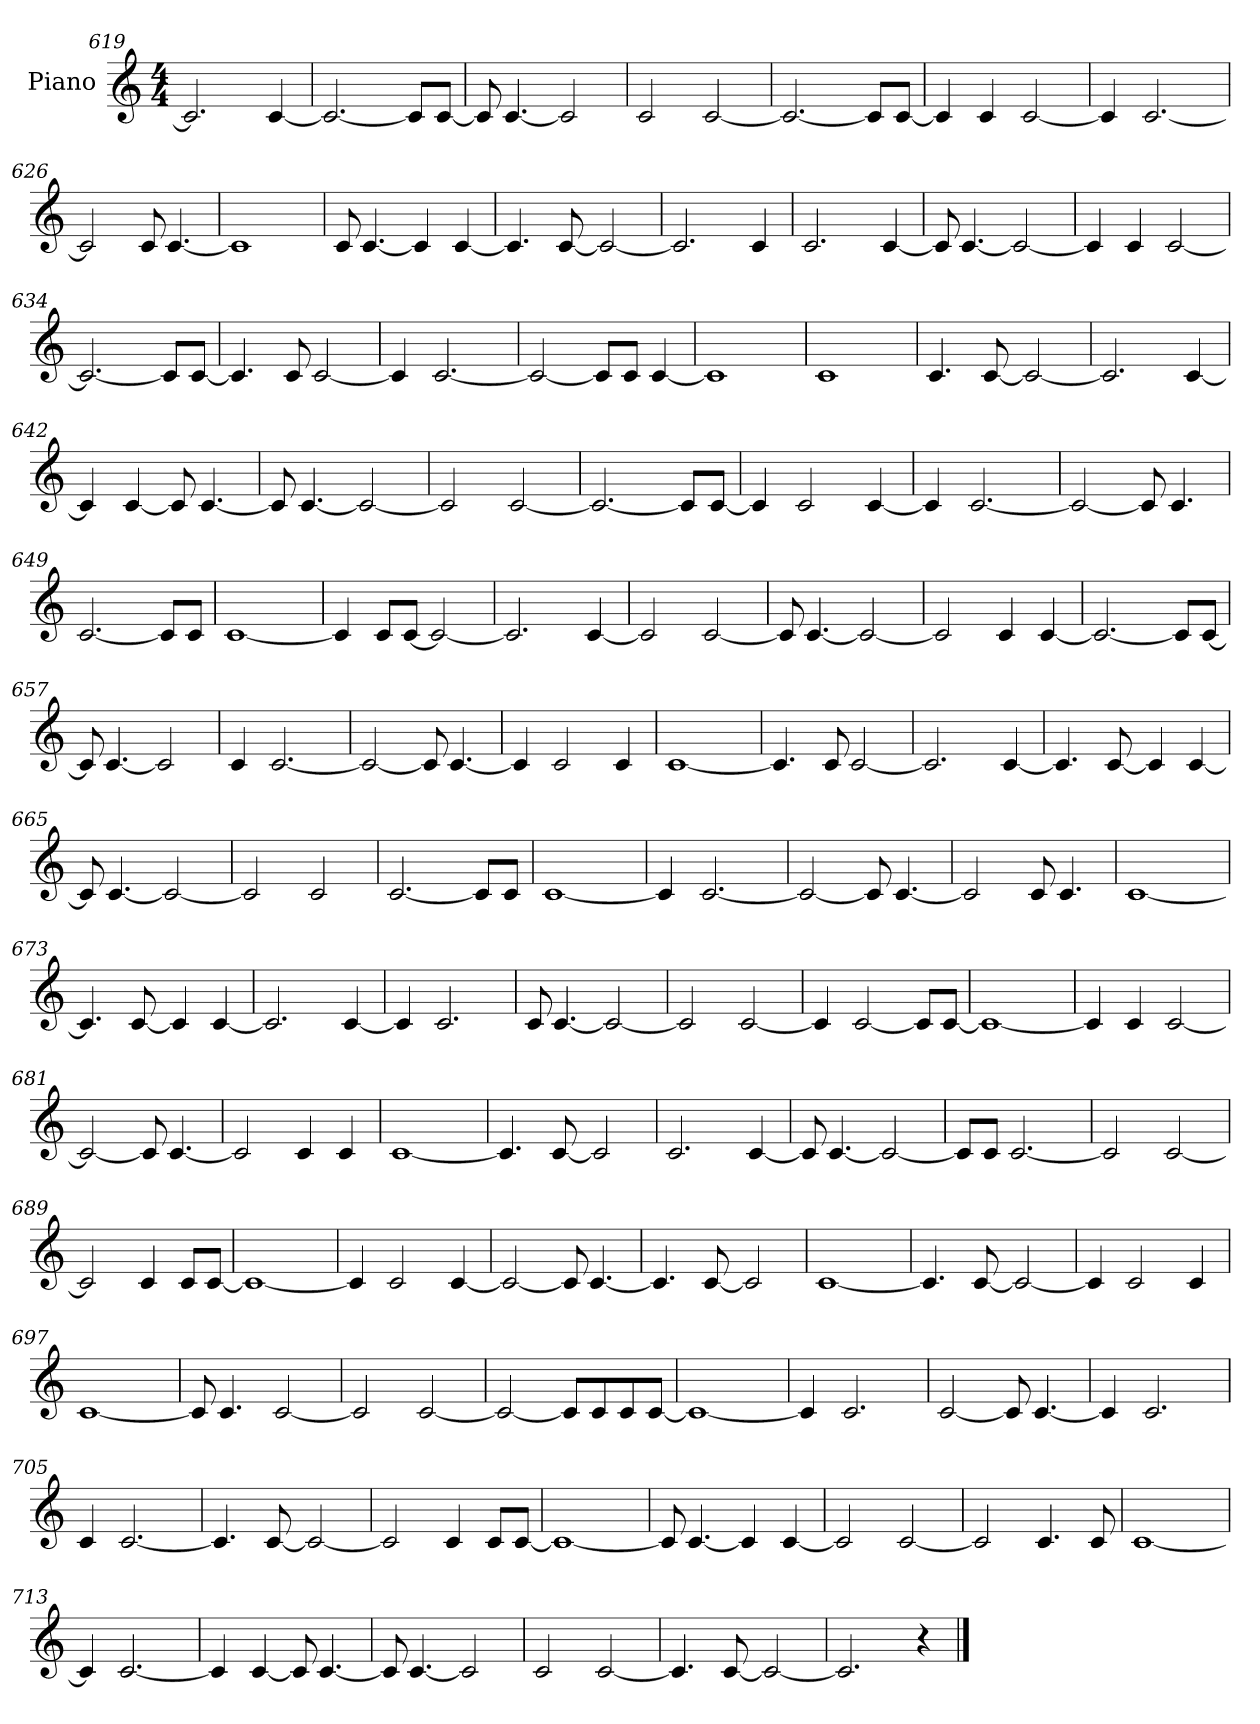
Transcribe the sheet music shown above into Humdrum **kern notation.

**kern
*part1
*staff1
*I"Piano
*I'Pno.
*clefG2
*k[]
*M4/4
=619
2.c/]
[4c/
=620
2.c/_
8c/L]
[8c/J
=621
8c/]
[4.c/
2c/]
=622
2c/
[2c/
=623
2.c/_
8c/L]
[8c/J
=624
4c/]
4c/
[2c/
=625
4c/]
[2.c/
=626
2c/]
8c/
[4.c/
=627
1c]
=628
8c/
[4.c/
4c/]
[4c/
=629
4.c/]
[8c/
2c/_
=630
2.c/]
4c/
=631
2.c/
[4c/
=632
8c/]
[4.c/
2c/_
=633
4c/]
4c/
[2c/
=634
2.c/_
8c/L]
[8c/J
=635
4.c/]
8c/
[2c/
=636
4c/]
[2.c/
=637
2c/_
8c/L]
8c/J
[4c/
=638
1c]
=639
1c
=640
4.c/
[8c/
2c/_
=641
2.c/]
[4c/
=642
4c/]
[4c/
8c/]
[4.c/
=643
8c/]
[4.c/
2c/_
=644
2c/]
[2c/
=645
2.c/_
8c/L]
[8c/J
=646
4c/]
2c/
[4c/
=647
4c/]
[2.c/
=648
2c/_
8c/]
4.c/
=649
[2.c/
8c/L]
8c/J
=650
[1c
=651
4c/]
8c/L
[8c/J
2c/_
=652
2.c/]
[4c/
=653
2c/]
[2c/
=654
8c/]
[4.c/
2c/_
=655
2c/]
4c/
[4c/
=656
2.c/_
8c/L]
[8c/J
=657
8c/]
[4.c/
2c/]
=658
4c/
[2.c/
=659
2c/_
8c/]
[4.c/
=660
4c/]
2c/
4c/
=661
[1c
=662
4.c/]
8c/
[2c/
=663
2.c/]
[4c/
=664
4.c/]
[8c/
4c/]
[4c/
=665
8c/]
[4.c/
2c/_
=666
2c/]
2c/
=667
[2.c/
8c/L]
8c/J
=668
[1c
=669
4c/]
[2.c/
=670
2c/_
8c/]
[4.c/
=671
2c/]
8c/
4.c/
=672
[1c
=673
4.c/]
[8c/
4c/]
[4c/
=674
2.c/]
[4c/
=675
4c/]
2.c/
=676
8c/
[4.c/
2c/_
=677
2c/]
[2c/
=678
4c/]
[2c/
8c/L]
[8c/J
=679
1c_
=680
4c/]
4c/
[2c/
=681
2c/_
8c/]
[4.c/
=682
2c/]
4c/
4c/
=683
[1c
=684
4.c/]
[8c/
2c/]
=685
2.c/
[4c/
=686
8c/]
[4.c/
2c/_
=687
8c/L]
8c/J
[2.c/
=688
2c/]
[2c/
=689
2c/]
4c/
8c/L
[8c/J
=690
1c_
=691
4c/]
2c/
[4c/
=692
2c/_
8c/]
[4.c/
=693
4.c/]
[8c/
2c/]
=694
[1c
=695
4.c/]
[8c/
2c/_
=696
4c/]
2c/
4c/
=697
[1c
=698
8c/]
4.c/
[2c/
=699
2c/]
[2c/
=700
2c/_
8c/L]
8c/
8c/
[8c/J
=701
1c_
=702
4c/]
2.c/
=703
[2c/
8c/]
[4.c/
=704
4c/]
2.c/
=705
4c/
[2.c/
=706
4.c/]
[8c/
2c/_
=707
2c/]
4c/
8c/L
[8c/J
=708
1c_
=709
8c/]
[4.c/
4c/]
[4c/
=710
2c/]
[2c/
=711
2c/]
4.c/
8c/
=712
[1c
=713
4c/]
[2.c/
=714
4c/]
[4c/
8c/]
[4.c/
=715
8c/]
[4.c/
2c/]
=716
2c/
[2c/
=717
4.c/]
[8c/
2c/_
=718
2.c/]
4r
==
*-
